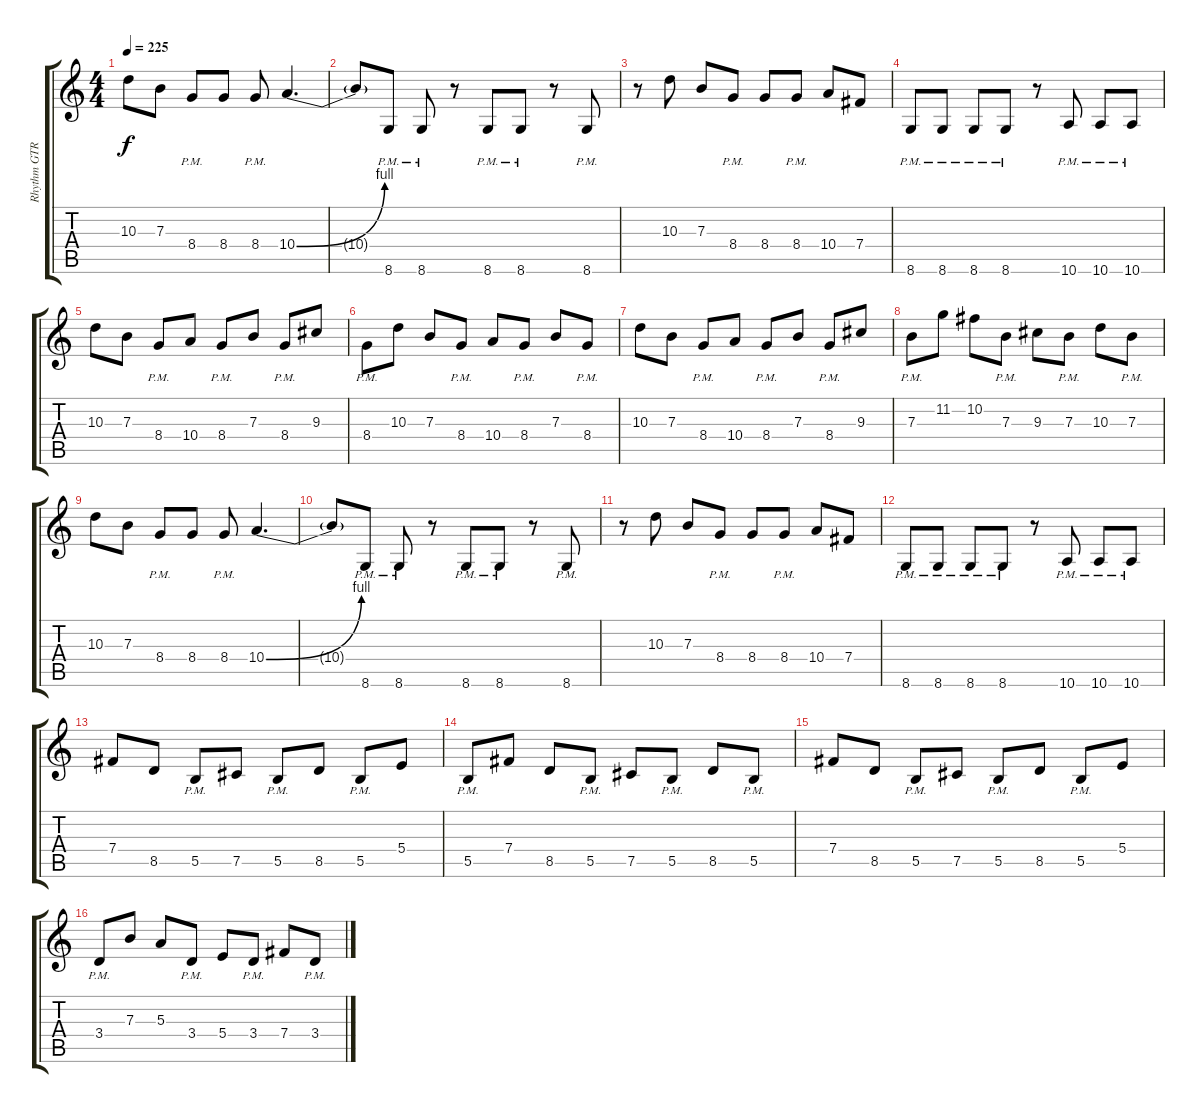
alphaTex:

\track ("Rhythm GTR R" "Rhythm GTR") {instrument overdrivenguitar}
\staff {score tabs}
\tuning (Db4 Ab3 E3 B2 Gb2 B1) {hide}
\ts (4 4)
\tempo 225
\clef g2
\ks c
10.3.8{dy f} 7.3.8 8.4{pm}.8 8.4.8 8.4{pm}.8 10.4{be (bend 0 0 60 4)}.4{d} |
10.4{t}.8 8.6{pm}.8 8.6{pm}.8 r.8 8.6{pm}.8 8.6{pm}.8 r.8 8.6{pm}.8 |
r.8 10.3.8 7.3.8 8.4{pm}.8 8.4.8 8.4{pm}.8 10.4.8 7.4.8 |
8.6{pm}.8 8.6{pm}.8 8.6{pm}.8 8.6{pm}.8 r.8 10.6{pm}.8 10.6{pm}.8 10.6{pm}.8 |
10.3.8 7.3.8 8.4{pm}.8 10.4.8 8.4{pm}.8 7.3.8 8.4{pm}.8 9.3.8 |
8.4{pm}.8 10.3.8 7.3.8 8.4{pm}.8 10.4.8 8.4{pm}.8 7.3.8 8.4{pm}.8 |
10.3.8 7.3.8 8.4{pm}.8 10.4.8 8.4{pm}.8 7.3.8 8.4{pm}.8 9.3.8 |
7.3{pm}.8 11.2.8 10.2.8 7.3{pm}.8 9.3.8 7.3{pm}.8 10.3.8 7.3{pm}.8 |
10.3.8 7.3.8 8.4{pm}.8 8.4.8 8.4{pm}.8 10.4{be (bend 0 0 60 4)}.4{d} |
10.4{t}.8 8.6{pm}.8 8.6{pm}.8 r.8 8.6{pm}.8 8.6{pm}.8 r.8 8.6{pm}.8 |
r.8 10.3.8 7.3.8 8.4{pm}.8 8.4.8 8.4{pm}.8 10.4.8 7.4.8 |
8.6{pm}.8 8.6{pm}.8 8.6{pm}.8 8.6{pm}.8 r.8 10.6{pm}.8 10.6{pm}.8 10.6{pm}.8 |
7.4.8 8.5.8 5.5{pm}.8 7.5.8 5.5{pm}.8 8.5.8 5.5{pm}.8 5.4.8 |
5.5{pm}.8 7.4.8 8.5.8 5.5{pm}.8 7.5.8 5.5{pm}.8 8.5.8 5.5{pm}.8 |
7.4.8 8.5.8 5.5{pm}.8 7.5.8 5.5{pm}.8 8.5.8 5.5{pm}.8 5.4.8 |
3.4{pm}.8 7.3.8 5.3.8 3.4{pm}.8 5.4.8 3.4{pm}.8 7.4.8 3.4{pm}.8
